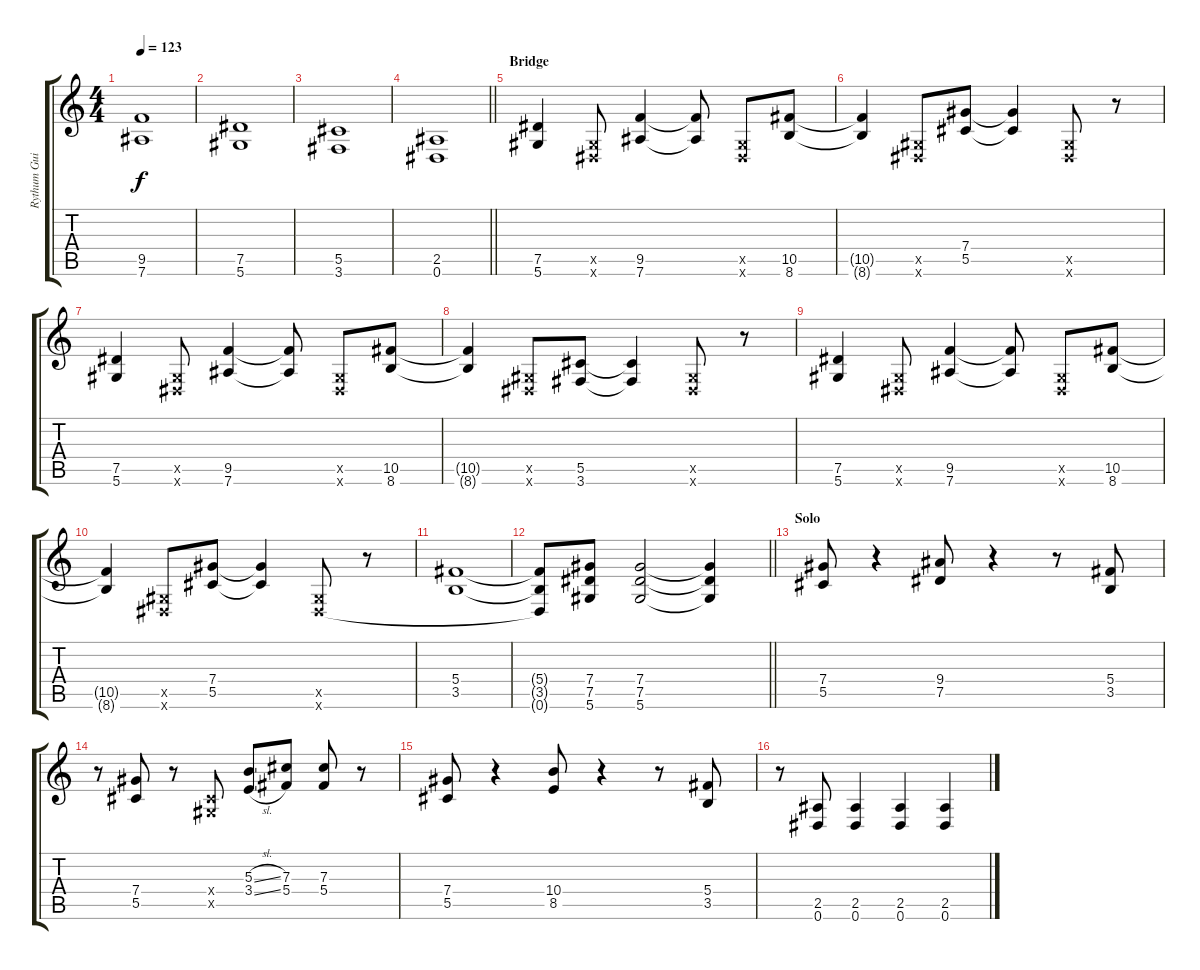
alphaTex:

\track ("Rythum Guitar" "Rythum Gui") {instrument distortionguitar}
\staff {score tabs}
\tuning (Eb4 Bb3 Gb3 Db3 Ab2 Eb2) {hide}
\ts (4 4)
\tempo 123
\clef g2
\ks c
(9.5 7.6).1{dy f} |
(7.5 5.6).1 |
(5.5 3.6).1 |
\barLineRight lightlight
(2.5 0.6).1 |
\section ("" "Bridge")
(7.5 5.6).4 (0.5{x} 0.6{x}).8 (9.5 7.6).4 (9.5{t} 7.6{t}).8 (0.5{x} 0.6{x}).8 (10.5 8.6).8 |
(10.5{t} 8.6{t}).4 (0.5{x} 0.6{x}).8 (7.4 5.5).8 (7.4{t} 5.5{t}).4 (0.5{x} 0.6{x}).8 r.8 |
(7.5 5.6).4 (0.5{x} 0.6{x}).8 (9.5 7.6).4 (9.5{t} 7.6{t}).8 (0.5{x} 0.6{x}).8 (10.5 8.6).8 |
(10.5{t} 8.6{t}).4 (0.5{x} 0.6{x}).8 (5.5 3.6).8 (5.5{t} 3.6{t}).4 (0.5{x} 0.6{x}).8 r.8 |
(7.5 5.6).4 (0.5{x} 0.6{x}).8 (9.5 7.6).4 (9.5{t} 7.6{t}).8 (0.5{x} 0.6{x}).8 (10.5 8.6).8 |
(10.5{t} 8.6{t}).4 (0.5{x} 0.6{x}).8 (7.4 5.5).8 (7.4{t} 5.5{t}).4 (0.5{x} 0.6{x}).8 r.8 |
(5.4 3.5).1 |
\barLineRight lightlight
(5.4{t} 3.5{t} 0.6{t}).8 (7.4 7.5 5.6).8 (7.4 7.5 5.6).2 (7.4{t} 7.5{t} 5.6{t}).4 |
\section ("" "Solo")
(7.4 5.5).8{volume 12} r.4 (9.4 7.5).8 r.4 r.8 (5.4 3.5).8 |
r.8 (7.4 5.5).8 r.8 (0.4{x} 0.5{x}).8 (5.3{sl} 3.4{sl}).8 (7.3 5.4).8 (7.3 5.4).8 r.8 |
(7.4 5.5).8 r.4 (10.4 8.5).8 r.4 r.8 (5.4 3.5).8 |
r.8 (2.5 0.6).8 (2.5 0.6).4 (2.5 0.6).4 (2.5 0.6).4
